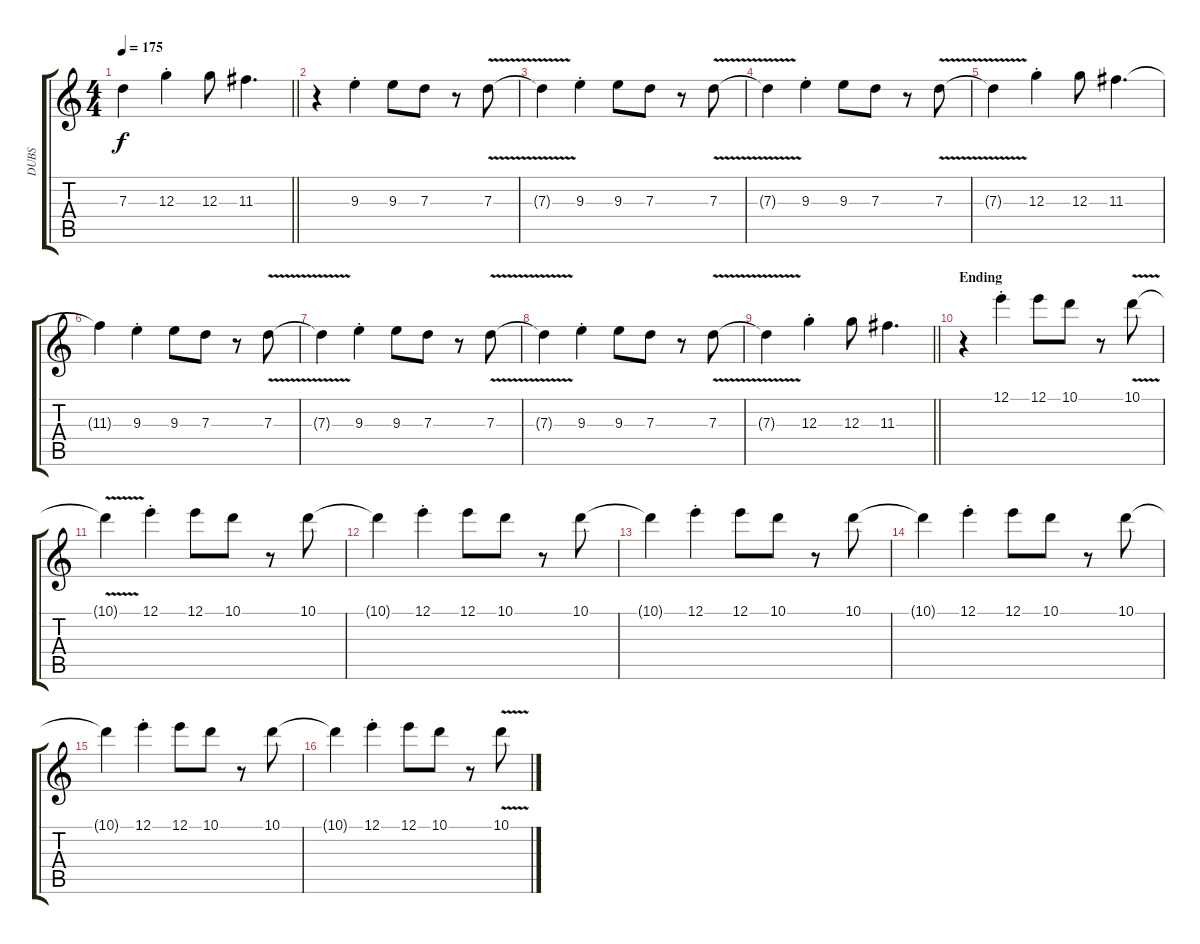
\track ("DUBS" "DUBS") {instrument distortionguitar}
\staff {score tabs}
\tuning (E4 B3 G3 D3 A2 D2) {hide}
\ts (4 4)
\tempo 175
\clef g2
\barLineRight lightlight
\ks c
7.3{t}.4{dy f} 12.3{st}.4 12.3.8 11.3.4{d} |
r.4 9.3{st}.4 9.3.8 7.3.8 r.8 7.3{v}.8 |
7.3{t}.4 9.3{st}.4 9.3.8 7.3.8 r.8 7.3{v}.8 |
7.3{t}.4 9.3{st}.4 9.3.8 7.3.8 r.8 7.3{v}.8 |
7.3{t}.4 12.3{st}.4 12.3.8 11.3.4{d} |
11.3{t}.4 9.3{st}.4 9.3.8 7.3.8 r.8 7.3{v}.8 |
7.3{t}.4 9.3{st}.4 9.3.8 7.3.8 r.8 7.3{v}.8 |
7.3{t}.4 9.3{st}.4 9.3.8 7.3.8 r.8 7.3{v}.8 |
\barLineRight lightlight
7.3{t}.4 12.3{st}.4 12.3.8 11.3.4{d} |
\section ("" "Ending")
r.4{volume 13} 12.1{st}.4 12.1.8 10.1.8 r.8 10.1{v}.8 |
10.1{t}.4 12.1{st}.4 12.1.8 10.1.8 r.8 10.1.8 |
10.1{t}.4 12.1{st}.4 12.1.8 10.1.8 r.8 10.1.8 |
10.1{t}.4 12.1{st}.4 12.1.8 10.1.8 r.8 10.1.8 |
10.1{t}.4 12.1{st}.4 12.1.8 10.1.8 r.8 10.1.8 |
10.1{t}.4 12.1{st}.4 12.1.8 10.1.8 r.8 10.1.8 |
10.1{t}.4 12.1{st}.4 12.1.8 10.1.8 r.8 10.1{v}.8
